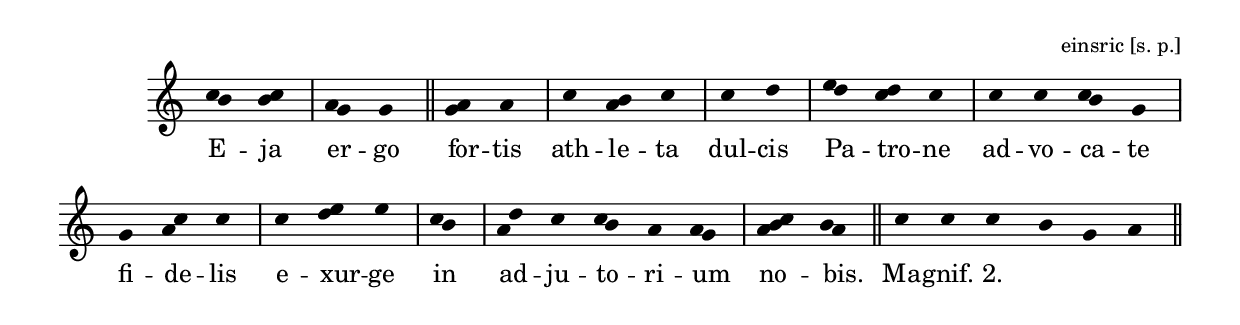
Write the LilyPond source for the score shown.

\version "2.19.32"

\include "../lib/synopsis.ily"

\score {
  \transpose c c' {
    \plainchant
    \melisma { c'4 b } \melisma { b c' } \bar "|" \melisma { a g } g \bar "||"
    \melisma { g a } a \bar "|" c' \melisma { a b } c' \bar "|"
    c' d' \bar "|" \melisma { e' d' } \melisma { c' d' } c' \bar "|"
    c' c' \melisma { c' b } g \bar "|" g \melisma { a c' } c' \bar "|"
    c' \melisma { d' e' } e' \bar "|"
    \melisma { c' b } \bar "|" \melisma { a d' } c' \melisma { c' b } a \melisma { a g } \bar "|" \melisma { a b c' } \melisma { b a } \bar "||"
    c' c' c' b g a \bar "||"
  }
  \addlyrics {
    E -- ja er -- go
    for -- tis ath -- le -- ta
    dul -- cis Pa -- tro -- ne
    ad -- vo -- ca -- te fi -- de -- lis
    e -- xur -- ge % sic
    in ad -- ju -- to -- ri -- um no -- bis.
    Ma -- gnif. "2."
  }
  \header {
    quid = "antiphona"
    fontes = "einsric [s. p.]"
  }
}

%{
\score {
  \transpose c c' {
    \plainchant

  }
  \addlyrics {

  }
  \header {
    fontes = ""
  }
}
%}